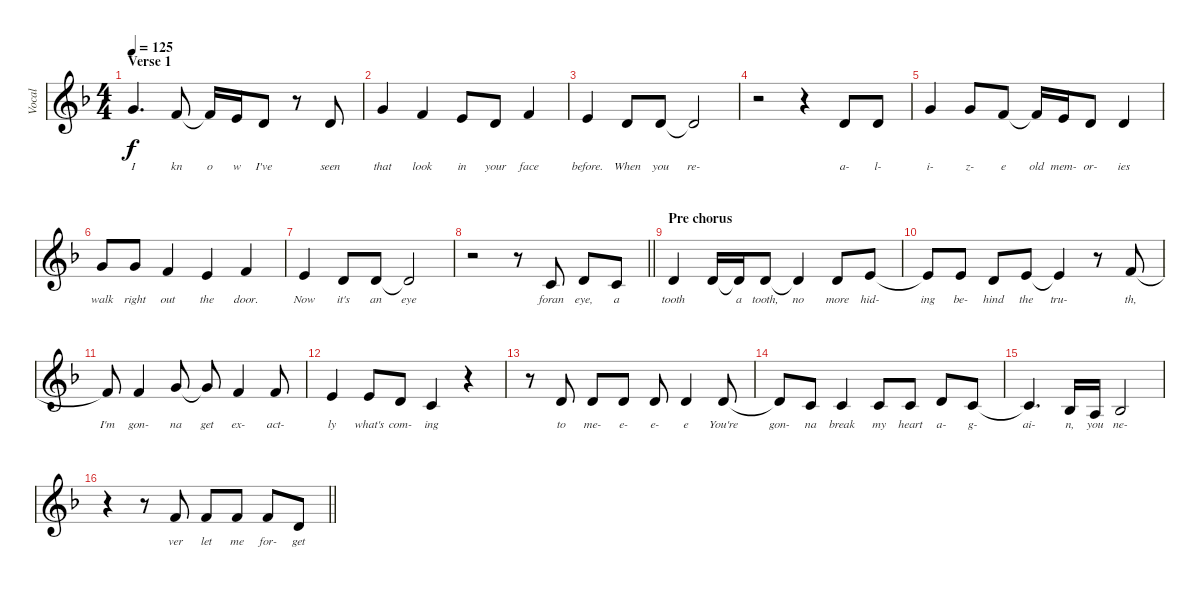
\track ("Vocal" "Vocal") {instrument lead2sawtooth}
\staff {score}
\tuning (E4 B3 G3 D3 A2 E2) {hide}
\ts (4 4)
\section ("" "Verse 1")
\tempo 125
\clef g2
\ks f
3.1.4{d lyrics (0 "I") lyrics (1 "") lyrics (2 "") lyrics (3 "") lyrics (4 "") dy f} 1.1.8{lyrics (0 "kn") lyrics (1 "") lyrics (2 "") lyrics (3 "") lyrics (4 "")} 1.1{t}.16{lyrics (0 "o") lyrics (1 "") lyrics (2 "") lyrics (3 "") lyrics (4 "")} 0.1.16{lyrics (0 "w") lyrics (1 "") lyrics (2 "") lyrics (3 "") lyrics (4 "")} 3.2.8{lyrics (0 "I've") lyrics (1 "") lyrics (2 "") lyrics (3 "") lyrics (4 "")} r.8 3.2.8{lyrics (0 "seen") lyrics (1 "") lyrics (2 "") lyrics (3 "") lyrics (4 "")} |
3.1.4{lyrics (0 "that") lyrics (1 "") lyrics (2 "") lyrics (3 "") lyrics (4 "")} 1.1.4{lyrics (0 "look") lyrics (1 "") lyrics (2 "") lyrics (3 "") lyrics (4 "")} 0.1.8{lyrics (0 "in") lyrics (1 "") lyrics (2 "") lyrics (3 "") lyrics (4 "")} 3.2.8{lyrics (0 "your") lyrics (1 "") lyrics (2 "") lyrics (3 "") lyrics (4 "")} 1.1.4{lyrics (0 "face") lyrics (1 "") lyrics (2 "") lyrics (3 "") lyrics (4 "")} |
0.1.4{lyrics (0 "before.") lyrics (1 "") lyrics (2 "") lyrics (3 "") lyrics (4 "")} 3.2.8{lyrics (0 "When") lyrics (1 "") lyrics (2 "") lyrics (3 "") lyrics (4 "")} 3.2.8{lyrics (0 "you") lyrics (1 "") lyrics (2 "") lyrics (3 "") lyrics (4 "")} 3.2{t}.2{lyrics (0 "re-") lyrics (1 "") lyrics (2 "") lyrics (3 "") lyrics (4 "")} |
r.2 r.4 3.2.8{lyrics (0 "a-") lyrics (1 "") lyrics (2 "") lyrics (3 "") lyrics (4 "")} 3.2.8{lyrics (0 "l-") lyrics (1 "") lyrics (2 "") lyrics (3 "") lyrics (4 "")} |
3.1.4{lyrics (0 "i-") lyrics (1 "") lyrics (2 "") lyrics (3 "") lyrics (4 "")} 3.1.8{lyrics (0 "z-") lyrics (1 "") lyrics (2 "") lyrics (3 "") lyrics (4 "")} 1.1.8{lyrics (0 "e") lyrics (1 "") lyrics (2 "") lyrics (3 "") lyrics (4 "")} 1.1{t}.16{lyrics (0 "old") lyrics (1 "") lyrics (2 "") lyrics (3 "") lyrics (4 "")} 0.1.16{lyrics (0 "mem-") lyrics (1 "") lyrics (2 "") lyrics (3 "") lyrics (4 "")} 3.2.8{lyrics (0 "or-") lyrics (1 "") lyrics (2 "") lyrics (3 "") lyrics (4 "")} 3.2.4{lyrics (0 "ies") lyrics (1 "") lyrics (2 "") lyrics (3 "") lyrics (4 "")} |
3.1.8{lyrics (0 "walk") lyrics (1 "") lyrics (2 "") lyrics (3 "") lyrics (4 "")} 3.1.8{lyrics (0 "right") lyrics (1 "") lyrics (2 "") lyrics (3 "") lyrics (4 "")} 1.1.4{lyrics (0 "out") lyrics (1 "") lyrics (2 "") lyrics (3 "") lyrics (4 "")} 0.1.4{lyrics (0 "the") lyrics (1 "") lyrics (2 "") lyrics (3 "") lyrics (4 "")} 1.1.4{lyrics (0 "door.") lyrics (1 "") lyrics (2 "") lyrics (3 "") lyrics (4 "")} |
0.1.4{lyrics (0 "Now") lyrics (1 "") lyrics (2 "") lyrics (3 "") lyrics (4 "")} 3.2.8{lyrics (0 "it's") lyrics (1 "") lyrics (2 "") lyrics (3 "") lyrics (4 "")} 3.2.8{lyrics (0 "an") lyrics (1 "") lyrics (2 "") lyrics (3 "") lyrics (4 "")} 3.2{t}.2{lyrics (0 "eye") lyrics (1 "") lyrics (2 "") lyrics (3 "") lyrics (4 "")} |
\barLineRight lightlight
r.2 r.8 1.2.8{lyrics (0 "foran") lyrics (1 "") lyrics (2 "") lyrics (3 "") lyrics (4 "")} 3.2.8{lyrics (0 "eye,") lyrics (1 "") lyrics (2 "") lyrics (3 "") lyrics (4 "")} 1.2.8{lyrics (0 "a") lyrics (1 "") lyrics (2 "") lyrics (3 "") lyrics (4 "")} |
\section ("" "Pre chorus")
3.2.4{lyrics (0 "tooth") lyrics (1 "") lyrics (2 "") lyrics (3 "") lyrics (4 "")} 3.2.16{lyrics (0 "") lyrics (1 "") lyrics (2 "") lyrics (3 "") lyrics (4 "")} 3.2{t}.16{lyrics (0 "a") lyrics (1 "") lyrics (2 "") lyrics (3 "") lyrics (4 "")} 3.2.8{lyrics (0 "tooth,") lyrics (1 "") lyrics (2 "") lyrics (3 "") lyrics (4 "")} 3.2{t}.4{lyrics (0 "no") lyrics (1 "") lyrics (2 "") lyrics (3 "") lyrics (4 "")} 3.2.8{lyrics (0 "more") lyrics (1 "") lyrics (2 "") lyrics (3 "") lyrics (4 "")} 0.1.8{lyrics (0 "hid-") lyrics (1 "") lyrics (2 "") lyrics (3 "") lyrics (4 "")} |
0.1{t}.8{lyrics (0 "ing") lyrics (1 "") lyrics (2 "") lyrics (3 "") lyrics (4 "")} 0.1.8{lyrics (0 "be-") lyrics (1 "") lyrics (2 "") lyrics (3 "") lyrics (4 "")} 3.2.8{lyrics (0 "hind") lyrics (1 "") lyrics (2 "") lyrics (3 "") lyrics (4 "")} 0.1.8{lyrics (0 "the") lyrics (1 "") lyrics (2 "") lyrics (3 "") lyrics (4 "")} 0.1{t}.4{lyrics (0 "tru-") lyrics (1 "") lyrics (2 "") lyrics (3 "") lyrics (4 "")} r.8 1.1.8{lyrics (0 "th,") lyrics (1 "") lyrics (2 "") lyrics (3 "") lyrics (4 "")} |
1.1{t}.8{lyrics (0 "I'm") lyrics (1 "") lyrics (2 "") lyrics (3 "") lyrics (4 "")} 1.1.4{lyrics (0 "gon-") lyrics (1 "") lyrics (2 "") lyrics (3 "") lyrics (4 "")} 3.1.8{lyrics (0 "na") lyrics (1 "") lyrics (2 "") lyrics (3 "") lyrics (4 "")} 3.1{t}.8{lyrics (0 "get") lyrics (1 "") lyrics (2 "") lyrics (3 "") lyrics (4 "")} 1.1.4{lyrics (0 "ex-") lyrics (1 "") lyrics (2 "") lyrics (3 "") lyrics (4 "")} 1.1.8{lyrics (0 "act-") lyrics (1 "") lyrics (2 "") lyrics (3 "") lyrics (4 "")} |
0.1.4{lyrics (0 "ly") lyrics (1 "") lyrics (2 "") lyrics (3 "") lyrics (4 "")} 0.1.8{lyrics (0 "what's") lyrics (1 "") lyrics (2 "") lyrics (3 "") lyrics (4 "")} 3.2.8{lyrics (0 "com-") lyrics (1 "") lyrics (2 "") lyrics (3 "") lyrics (4 "")} 1.2.4{lyrics (0 "ing") lyrics (1 "") lyrics (2 "") lyrics (3 "") lyrics (4 "")} r.4 |
r.8 3.2.8{lyrics (0 "to") lyrics (1 "") lyrics (2 "") lyrics (3 "") lyrics (4 "")} 3.2.8{lyrics (0 "me-") lyrics (1 "") lyrics (2 "") lyrics (3 "") lyrics (4 "")} 3.2.8{lyrics (0 "e-") lyrics (1 "") lyrics (2 "") lyrics (3 "") lyrics (4 "")} 3.2.8{lyrics (0 "e-") lyrics (1 "") lyrics (2 "") lyrics (3 "") lyrics (4 "")} 3.2.4{lyrics (0 "e") lyrics (1 "") lyrics (2 "") lyrics (3 "") lyrics (4 "")} 3.2.8{lyrics (0 "You're") lyrics (1 "") lyrics (2 "") lyrics (3 "") lyrics (4 "")} |
3.2{t}.8{lyrics (0 "gon-") lyrics (1 "") lyrics (2 "") lyrics (3 "") lyrics (4 "")} 1.2.8{lyrics (0 "na") lyrics (1 "") lyrics (2 "") lyrics (3 "") lyrics (4 "")} 1.2.4{lyrics (0 "break") lyrics (1 "") lyrics (2 "") lyrics (3 "") lyrics (4 "")} 1.2.8{lyrics (0 "my") lyrics (1 "") lyrics (2 "") lyrics (3 "") lyrics (4 "")} 1.2.8{lyrics (0 "heart") lyrics (1 "") lyrics (2 "") lyrics (3 "") lyrics (4 "")} 3.2.8{lyrics (0 "a-") lyrics (1 "") lyrics (2 "") lyrics (3 "") lyrics (4 "")} 1.2.8{lyrics (0 "g-") lyrics (1 "") lyrics (2 "") lyrics (3 "") lyrics (4 "")} |
1.2{t}.4{d lyrics (0 "ai-") lyrics (1 "") lyrics (2 "") lyrics (3 "") lyrics (4 "")} 3.3.16{lyrics (0 "n,") lyrics (1 "") lyrics (2 "") lyrics (3 "") lyrics (4 "")} 2.3.16{lyrics (0 "you") lyrics (1 "") lyrics (2 "") lyrics (3 "") lyrics (4 "")} 3.3.2{lyrics (0 "ne-") lyrics (1 "") lyrics (2 "") lyrics (3 "") lyrics (4 "")} |
\barLineRight lightlight
r.4 r.8 1.1.8{lyrics (0 "ver") lyrics (1 "") lyrics (2 "") lyrics (3 "") lyrics (4 "")} 1.1.8{lyrics (0 "let") lyrics (1 "") lyrics (2 "") lyrics (3 "") lyrics (4 "")} 1.1.8{lyrics (0 "me") lyrics (1 "") lyrics (2 "") lyrics (3 "") lyrics (4 "")} 1.1.8{lyrics (0 "for-") lyrics (1 "") lyrics (2 "") lyrics (3 "") lyrics (4 "")} 3.2.8{lyrics (0 "get") lyrics (1 "") lyrics (2 "") lyrics (3 "") lyrics (4 "")}
